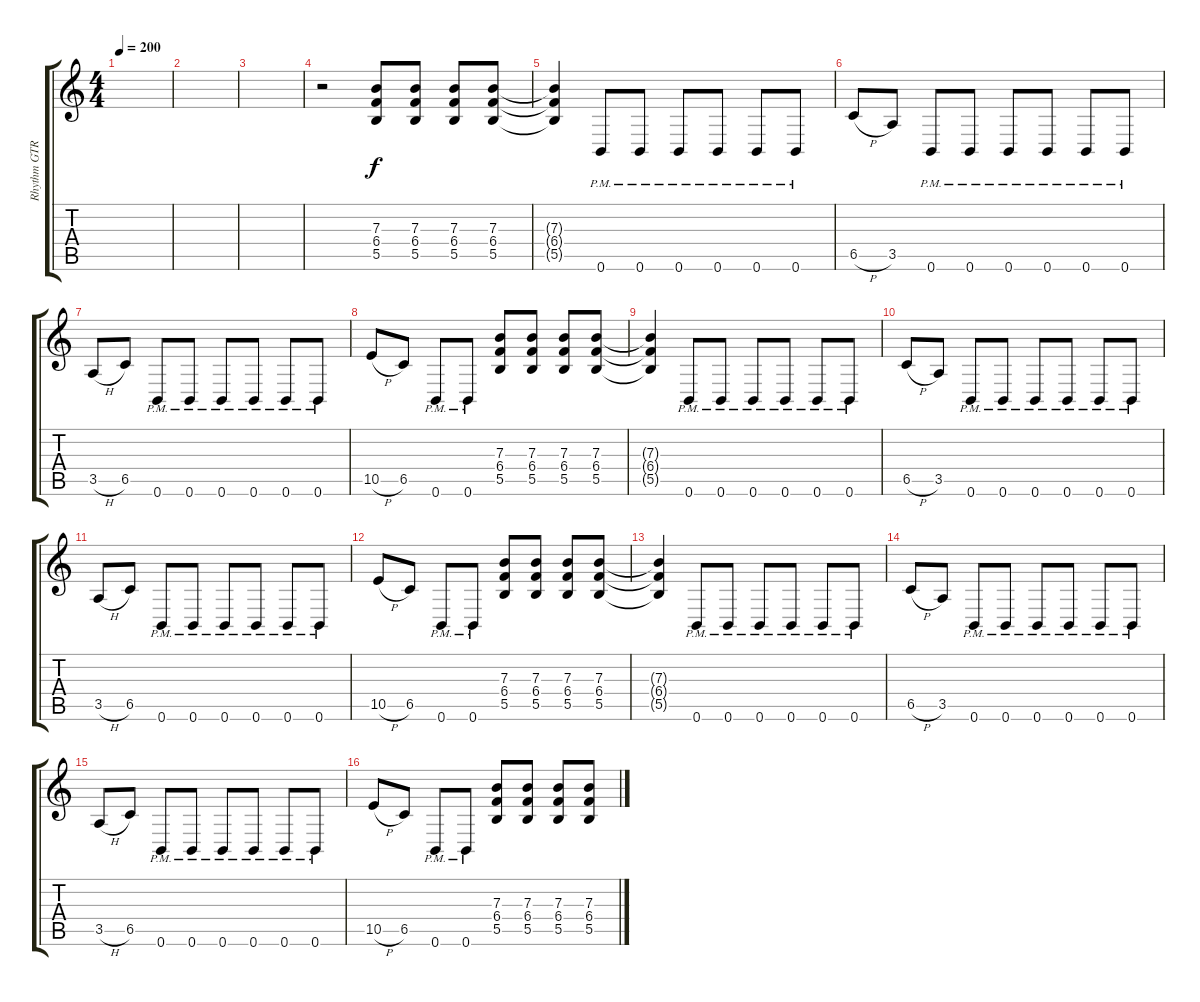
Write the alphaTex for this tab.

\track ("Rhythm GTR L" "Rhythm GTR") {instrument overdrivenguitar}
\staff {score tabs}
\tuning (Db4 Ab3 E3 B2 Gb2 B1) {hide}
\ts (4 4)
\tempo 200
\clef g2
\ks c
|
|
|
r.2 (7.3 6.4 5.5).8 (7.3 6.4 5.5).8 (7.3 6.4 5.5).8 (7.3 6.4 5.5).8 |
(7.3{t} 6.4{t} 5.5{t}).4 0.6{pm}.8 0.6{pm}.8 0.6{pm}.8 0.6{pm}.8 0.6{pm}.8 0.6{pm}.8 |
6.5{h}.8 3.5.8 0.6{pm}.8 0.6{pm}.8 0.6{pm}.8 0.6{pm}.8 0.6{pm}.8 0.6{pm}.8 |
3.5{h}.8 6.5.8 0.6{pm}.8 0.6{pm}.8 0.6{pm}.8 0.6{pm}.8 0.6{pm}.8 0.6{pm}.8 |
10.5{h}.8 6.5.8 0.6{pm}.8 0.6{pm}.8 (7.3 6.4 5.5).8 (7.3 6.4 5.5).8 (7.3 6.4 5.5).8 (7.3 6.4 5.5).8 |
(7.3{t} 6.4{t} 5.5{t}).4 0.6{pm}.8 0.6{pm}.8 0.6{pm}.8 0.6{pm}.8 0.6{pm}.8 0.6{pm}.8 |
6.5{h}.8 3.5.8 0.6{pm}.8 0.6{pm}.8 0.6{pm}.8 0.6{pm}.8 0.6{pm}.8 0.6{pm}.8 |
3.5{h}.8 6.5.8 0.6{pm}.8 0.6{pm}.8 0.6{pm}.8 0.6{pm}.8 0.6{pm}.8 0.6{pm}.8 |
10.5{h}.8 6.5.8 0.6{pm}.8 0.6{pm}.8 (7.3 6.4 5.5).8 (7.3 6.4 5.5).8 (7.3 6.4 5.5).8 (7.3 6.4 5.5).8 |
(7.3{t} 6.4{t} 5.5{t}).4 0.6{pm}.8 0.6{pm}.8 0.6{pm}.8 0.6{pm}.8 0.6{pm}.8 0.6{pm}.8 |
6.5{h}.8 3.5.8 0.6{pm}.8 0.6{pm}.8 0.6{pm}.8 0.6{pm}.8 0.6{pm}.8 0.6{pm}.8 |
3.5{h}.8 6.5.8 0.6{pm}.8 0.6{pm}.8 0.6{pm}.8 0.6{pm}.8 0.6{pm}.8 0.6{pm}.8 |
10.5{h}.8 6.5.8 0.6{pm}.8 0.6{pm}.8 (7.3 6.4 5.5).8 (7.3 6.4 5.5).8 (7.3 6.4 5.5).8 (7.3 6.4 5.5).8
